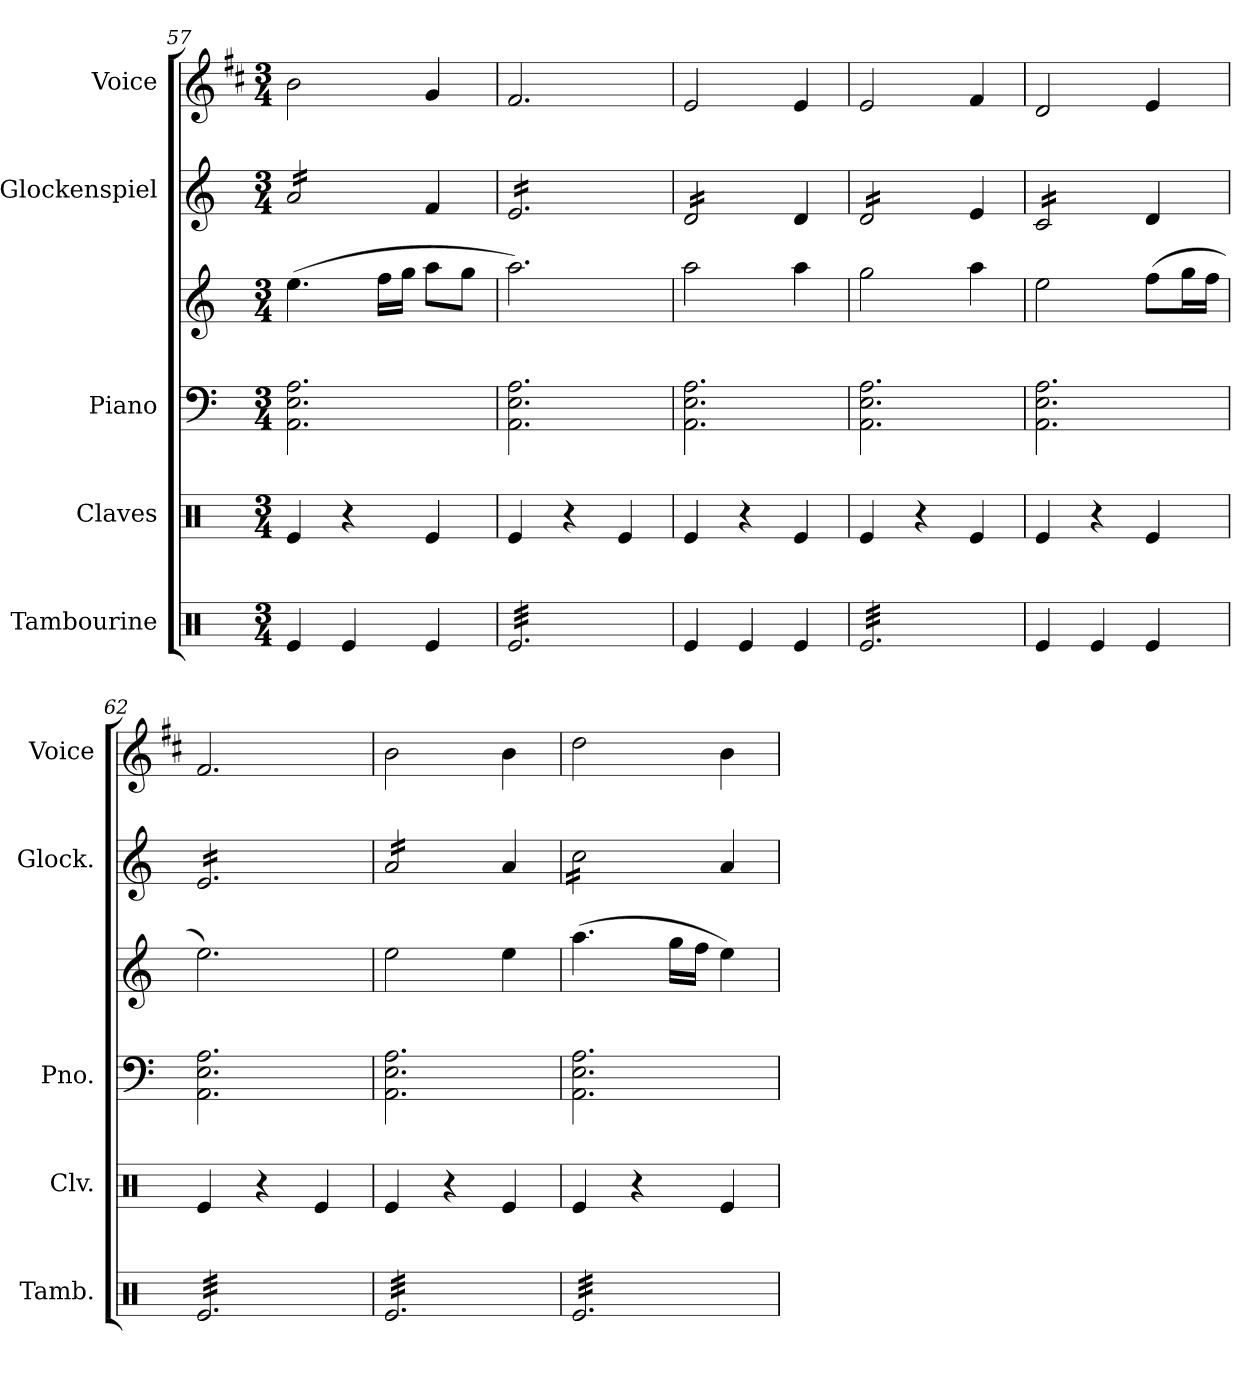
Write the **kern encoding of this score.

**kern	**kern	**kern	**kern	**kern	**kern
*part5	*part4	*part3	*part3	*part2	*part1
*staff6	*staff5	*staff4	*staff3	*staff2	*staff1
*I"Tambourine	*I"Claves	*I"Piano	*	*I"Glockenspiel	*I"Voice
*I'Tamb.	*I'Clv.	*I'Pno.	*	*I'Glock.	*I'Voice
*clefX	*clefX	*clefF4	*clefG2	*clefG2	*clefG2
*	*	*	*	*ITrd-14c-24	*ITrd1c2
*k[]	*k[]	*k[]	*k[]	*k[]	*k[]
*C:	*C:	*C:	*C:	*C:	*C:
*M3/4	*M3/4	*M3/4	*M3/4	*M3/4	*M3/4
=57	=57	=57	=57	=57	=57
*	*	*	*	*tremolo	*
4Rei/	4Rei/	2.AAi\ 2.Ei 2.Ai	(4.eei\	16aaai/LL	2ai\
.	.	.	.	16aaai/	.
.	.	.	.	16aaai/	.
.	.	.	.	16aaai/	.
4Rei/	4r	.	.	16aaai/	.
.	.	.	.	16aaai/	.
.	.	.	16ffi\LL	16aaai/	.
.	.	.	16ggi\JJ	16aaai/JJ	.
*	*	*	*	*Xtremolo	*
4Rei/	4Rei/	.	8aai\L	4fffi/	4fi/
.	.	.	8ggi\J	.	.
=58	=58	=58	=58	=58	=58
*tremolo	*	*	*	*	*
*	*	*	*	*tremolo	*
32Rei/LLL	4Rei/	2.AAi\ 2.Ei 2.Ai	2.aai\)	16eeei/LL	2.ei/
32Rei/	.	.	.	.	.
32Rei/	.	.	.	16eeei/	.
32Rei/	.	.	.	.	.
32Rei/	.	.	.	16eeei/	.
32Rei/	.	.	.	.	.
32Rei/	.	.	.	16eeei/	.
32Rei/	.	.	.	.	.
32Rei/	4r	.	.	16eeei/	.
32Rei/	.	.	.	.	.
32Rei/	.	.	.	16eeei/	.
32Rei/	.	.	.	.	.
32Rei/	.	.	.	16eeei/	.
32Rei/	.	.	.	.	.
32Rei/	.	.	.	16eeei/	.
32Rei/	.	.	.	.	.
32Rei/	4Rei/	.	.	16eeei/	.
32Rei/	.	.	.	.	.
32Rei/	.	.	.	16eeei/	.
32Rei/	.	.	.	.	.
32Rei/	.	.	.	16eeei/	.
32Rei/	.	.	.	.	.
32Rei/	.	.	.	16eeei/JJ	.
32Rei/JJJ	.	.	.	.	.
*Xtremolo	*	*	*	*	*
=59	=59	=59	=59	=59	=59
4Rei/	4Rei/	2.AAi\ 2.Ei 2.Ai	2aai\	16dddi/LL	2di/
.	.	.	.	16dddi/	.
.	.	.	.	16dddi/	.
.	.	.	.	16dddi/	.
4Rei/	4r	.	.	16dddi/	.
.	.	.	.	16dddi/	.
.	.	.	.	16dddi/	.
.	.	.	.	16dddi/JJ	.
*	*	*	*	*Xtremolo	*
4Rei/	4Rei/	.	4aai\	4dddi/	4di/
!!LO:LB:g=z
=60	=60	=60	=60	=60	=60
*tremolo	*	*	*	*	*
*	*	*	*	*tremolo	*
32Rei/LLL	4Rei/	2.AAi\ 2.Ei 2.Ai	2ggi\	16dddi/LL	2di/
32Rei/	.	.	.	.	.
32Rei/	.	.	.	16dddi/	.
32Rei/	.	.	.	.	.
32Rei/	.	.	.	16dddi/	.
32Rei/	.	.	.	.	.
32Rei/	.	.	.	16dddi/	.
32Rei/	.	.	.	.	.
32Rei/	4r	.	.	16dddi/	.
32Rei/	.	.	.	.	.
32Rei/	.	.	.	16dddi/	.
32Rei/	.	.	.	.	.
32Rei/	.	.	.	16dddi/	.
32Rei/	.	.	.	.	.
32Rei/	.	.	.	16dddi/JJ	.
*	*	*	*	*Xtremolo	*
32Rei/	.	.	.	.	.
32Rei/	4Rei/	.	4aai\	4eeei/	4ei/
32Rei/	.	.	.	.	.
32Rei/	.	.	.	.	.
32Rei/	.	.	.	.	.
32Rei/	.	.	.	.	.
32Rei/	.	.	.	.	.
32Rei/	.	.	.	.	.
32Rei/JJJ	.	.	.	.	.
*Xtremolo	*	*	*	*	*
=61	=61	=61	=61	=61	=61
*	*	*	*	*tremolo	*
4Rei/	4Rei/	2.AAi\ 2.Ei 2.Ai	2eei\	16ccci/LL	2ci/
.	.	.	.	16ccci/	.
.	.	.	.	16ccci/	.
.	.	.	.	16ccci/	.
4Rei/	4r	.	.	16ccci/	.
.	.	.	.	16ccci/	.
.	.	.	.	16ccci/	.
.	.	.	.	16ccci/JJ	.
*	*	*	*	*Xtremolo	*
4Rei/	4Rei/	.	(8ffi\L	4dddi/	4di/
.	.	.	16ggi\L	.	.
.	.	.	16ffi\JJ	.	.
=62	=62	=62	=62	=62	=62
*tremolo	*	*	*	*	*
*	*	*	*	*tremolo	*
32Rei/LLL	4Rei/	2.AAi\ 2.Ei 2.Ai	2.eei\)	16eeei/LL	2.ei/
32Rei/	.	.	.	.	.
32Rei/	.	.	.	16eeei/	.
32Rei/	.	.	.	.	.
32Rei/	.	.	.	16eeei/	.
32Rei/	.	.	.	.	.
32Rei/	.	.	.	16eeei/	.
32Rei/	.	.	.	.	.
32Rei/	4r	.	.	16eeei/	.
32Rei/	.	.	.	.	.
32Rei/	.	.	.	16eeei/	.
32Rei/	.	.	.	.	.
32Rei/	.	.	.	16eeei/	.
32Rei/	.	.	.	.	.
32Rei/	.	.	.	16eeei/	.
32Rei/	.	.	.	.	.
32Rei/	4Rei/	.	.	16eeei/	.
32Rei/	.	.	.	.	.
32Rei/	.	.	.	16eeei/	.
32Rei/	.	.	.	.	.
32Rei/	.	.	.	16eeei/	.
32Rei/	.	.	.	.	.
32Rei/	.	.	.	16eeei/JJ	.
32Rei/JJJ	.	.	.	.	.
=63	=63	=63	=63	=63	=63
(32Rei/LLL	4Rei/	2.AAi\ 2.Ei 2.Ai	2eei\	16aaai/LL	2ai\
(32Rei/	.	.	.	.	.
(32Rei/	.	.	.	16aaai/	.
(32Rei/	.	.	.	.	.
(32Rei/	.	.	.	16aaai/	.
(32Rei/	.	.	.	.	.
(32Rei/	.	.	.	16aaai/	.
(32Rei/	.	.	.	.	.
(32Rei/	4r	.	.	16aaai/	.
(32Rei/	.	.	.	.	.
(32Rei/	.	.	.	16aaai/	.
(32Rei/	.	.	.	.	.
(32Rei/	.	.	.	16aaai/	.
(32Rei/	.	.	.	.	.
(32Rei/	.	.	.	16aaai/JJ	.
*	*	*	*	*Xtremolo	*
(32Rei/	.	.	.	.	.
(32Rei/	4Rei/	.	4eei\	4aaai/	4ai\
(32Rei/	.	.	.	.	.
(32Rei/	.	.	.	.	.
(32Rei/	.	.	.	.	.
(32Rei/	.	.	.	.	.
(32Rei/	.	.	.	.	.
(32Rei/	.	.	.	.	.
(32Rei/JJJ	.	.	.	.	.
=64	=64	=64	=64	=64	=64
*	*	*	*	*tremolo	*
32Rei/)LLL	4Rei/	2.AAi\ 2.Ei 2.Ai	(4.aai\	16cccci\LL	2cci\
32Rei/)	.	.	.	.	.
32Rei/)	.	.	.	16cccci\	.
32Rei/)	.	.	.	.	.
32Rei/)	.	.	.	16cccci\	.
32Rei/)	.	.	.	.	.
32Rei/)	.	.	.	16cccci\	.
32Rei/)	.	.	.	.	.
32Rei/)	4r	.	.	16cccci\	.
32Rei/)	.	.	.	.	.
32Rei/)	.	.	.	16cccci\	.
32Rei/)	.	.	.	.	.
32Rei/)	.	.	16ggi\LL	16cccci\	.
32Rei/)	.	.	.	.	.
32Rei/)	.	.	16ffi\JJ	16cccci\JJ	.
*	*	*	*	*Xtremolo	*
32Rei/)	.	.	.	.	.
32Rei/)	4Rei/	.	4eei\)	4aaai/	4ai\
32Rei/)	.	.	.	.	.
32Rei/)	.	.	.	.	.
32Rei/)	.	.	.	.	.
32Rei/)	.	.	.	.	.
32Rei/)	.	.	.	.	.
32Rei/)	.	.	.	.	.
32Rei/)JJJ	.	.	.	.	.
*Xtremolo	*	*	*	*	*
=	=	=	=	=	=
*-	*-	*-	*-	*-	*-
